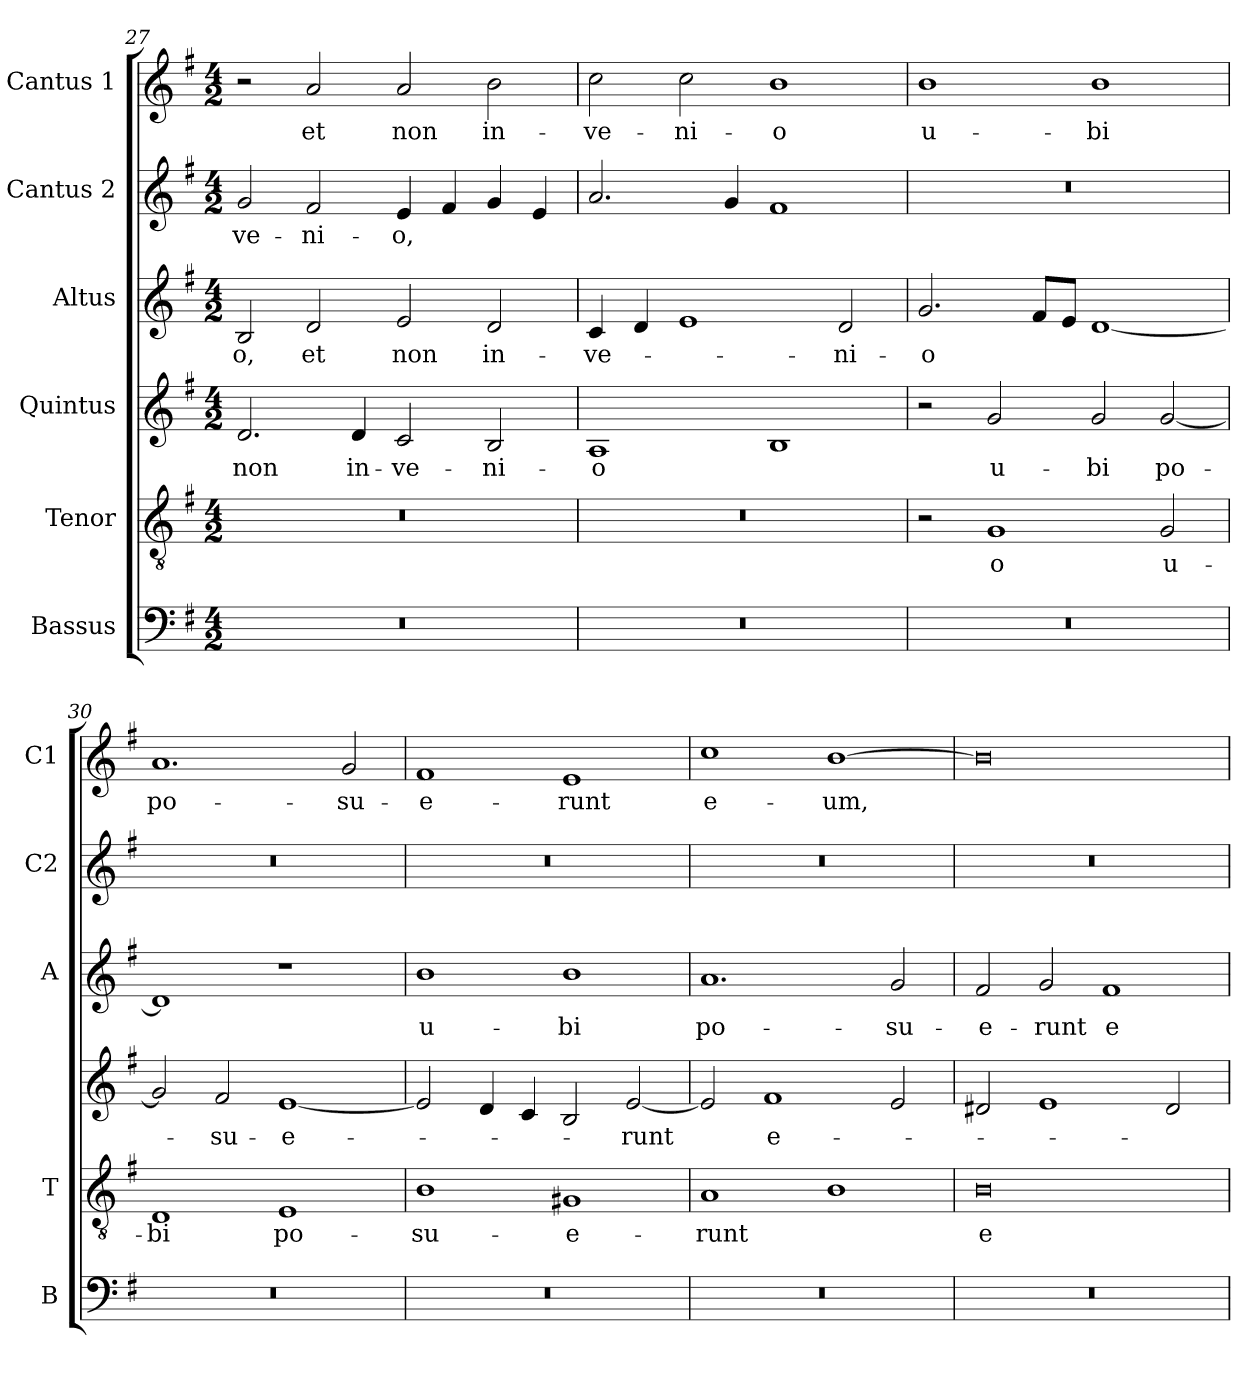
**kern	**kern	**text	**kern	**text	**kern	**text	**kern	**text	**kern	**text
*part6	*part5	*part5	*part4	*part4	*part3	*part3	*part2	*part2	*part1	*part1
*staff6	*staff5	*staff5	*staff4	*staff4	*staff3	*staff3	*staff2	*staff2	*staff1	*staff1
*I"Bassus	*I"Tenor	*	*I"Quintus	*	*I"Altus	*	*I"Cantus 2	*	*I"Cantus 1	*
*I'B	*I'T	*	*	*	*I'A	*	*I'C2	*	*I'C1	*
*clefF4	*clefGv2	*	*clefG2	*	*clefG2	*	*clefG2	*	*clefG2	*
*k[f#]	*k[f#]	*	*k[f#]	*	*k[f#]	*	*k[f#]	*	*k[f#]	*
*G:	*G:	*	*G:	*	*G:	*	*G:	*	*G:	*
*M4/2	*M4/2	*	*M4/2	*	*M4/2	*	*M4/2	*	*M4/2	*
=27	=27	=27	=27	=27	=27	=27	=27	=27	=27	=27
!	!	!	!	!LO:LY:b	!	!LO:LY:b	!	!LO:LY:b	!	!
0r	0r	.	2.d/	non	2B/	-o,	2g/	-ve-	2r	.
!	!	!	!	!	!	!LO:LY:b	!	!LO:LY:b	!	!LO:LY:b
.	.	.	.	.	2d/	et	2f#/	-ni-	2a/	et
!	!	!	!	!LO:LY:b	!	!	!	!	!	!
.	.	.	4d/	in-	.	.	.	.	.	.
!	!	!	!	!LO:LY:b	!	!LO:LY:b	!	!LO:LY:b	!	!LO:LY:b
.	.	.	2c/	-ve-	2e/	non	4e/	-o,	2a/	non
.	.	.	.	.	.	.	4f#/	.	.	.
!	!	!	!	!LO:LY:b	!	!LO:LY:b	!	!	!	!LO:LY:b
.	.	.	2B/	-ni-	2d/	in-	4g/	.	2b\	in-
.	.	.	.	.	.	.	4e/	.	.	.
!!LO:PB:g=z
=28	=28	=28	=28	=28	=28	=28	=28	=28	=28	=28
!	!	!	!	!LO:LY:b	!	!LO:LY:b	!	!	!	!LO:LY:b
0r	0r	.	1A	-o	4c/	-ve-	2.a/	.	2cc\	-ve-
.	.	.	.	.	4d/	.	.	.	.	.
!	!	!	!	!	!	!	!	!	!	!LO:LY:b
.	.	.	.	.	1e	.	.	.	2cc\	-ni-
.	.	.	.	.	.	.	4g/	.	.	.
!	!	!	!	!	!	!	!	!	!	!LO:LY:b
.	.	.	1B	.	.	.	1f#	.	1b	-o
!	!	!	!	!	!	!LO:LY:b	!	!	!	!
.	.	.	.	.	2d/	-ni-	.	.	.	.
=29	=29	=29	=29	=29	=29	=29	=29	=29	=29	=29
!	!	!	!	!	!	!LO:LY:b	!	!	!	!LO:LY:b
0r	2r	.	2r	.	2.g/	-o	0r	.	1b	u-
!	!	!LO:LY:b	!	!LO:LY:b	!	!	!	!	!	!
.	1G	o	2g/	u-	.	.	.	.	.	.
.	.	.	.	.	8f#/L	.	.	.	.	.
.	.	.	.	.	8e/J	.	.	.	.	.
!	!	!	!	!LO:LY:b	!	!	!	!	!	!LO:LY:b
.	.	.	2g/	-bi	[1d	.	.	.	1b	-bi
!	!	!LO:LY:b	!	!LO:LY:b	!	!	!	!	!	!
.	2G/	u-	[2g/	po-	.	.	.	.	.	.
=30	=30	=30	=30	=30	=30	=30	=30	=30	=30	=30
!	!	!LO:LY:b	!	!	!	!	!	!	!	!LO:LY:b
0r	1D	-bi	2g/]	.	1d]	.	0r	.	1.a	po-
!	!	!	!	!LO:LY:b	!	!	!	!	!	!
.	.	.	2f#/	-su-	.	.	.	.	.	.
!	!	!LO:LY:b	!	!LO:LY:b	!	!	!	!	!	!
.	1E	po-	[1e	-e-	1r	.	.	.	.	.
!	!	!	!	!	!	!	!	!	!	!LO:LY:b
.	.	.	.	.	.	.	.	.	2g/	-su-
=31	=31	=31	=31	=31	=31	=31	=31	=31	=31	=31
!	!	!LO:LY:b	!	!	!	!LO:LY:b	!	!	!	!LO:LY:b
0r	1B	-su-	2e/]	.	1b	u-	0r	.	1f#	-e-
.	.	.	4d/	.	.	.	.	.	.	.
.	.	.	4c/	.	.	.	.	.	.	.
!	!	!LO:LY:b	!	!	!	!LO:LY:b	!	!	!	!LO:LY:b
.	1G#X	-e-	2B/	.	1b	-bi	.	.	1e	-runt
!	!	!	!	!LO:LY:b	!	!	!	!	!	!
.	.	.	[2e/	-runt	.	.	.	.	.	.
=32	=32	=32	=32	=32	=32	=32	=32	=32	=32	=32
!	!	!LO:LY:b	!	!	!	!LO:LY:b	!	!	!	!LO:LY:b
0r	1A	-runt	2e/]	.	1.a	po-	0r	.	1cc	e-
!	!	!	!	!LO:LY:b	!	!	!	!	!	!
.	.	.	1f#i	e-	.	.	.	.	.	.
!	!	!	!	!	!	!	!	!	!	!LO:LY:b
.	1B	.	.	.	.	.	.	.	[1b	-um,
!	!	!	!	!	!	!LO:LY:b	!	!	!	!
.	.	.	2e/	.	2g/	-su-	.	.	.	.
!!LO:LB:g=z
=33	=33	=33	=33	=33	=33	=33	=33	=33	=33	=33
!	!	!LO:LY:b	!	!	!	!LO:LY:b	!	!	!	!
0r	0B	e-	2d#X/	.	2f#/	-e-	0r	.	0b]	.
!	!	!	!	!	!	!LO:LY:b	!	!	!	!
.	.	.	1e	.	2g/	-runt	.	.	.	.
!	!	!	!	!	!	!LO:LY:b	!	!	!	!
.	.	.	.	.	1f#	e-	.	.	.	.
.	.	.	2d#/	.	.	.	.	.	.	.
=	=	=	=	=	=	=	=	=	=	=
*-	*-	*-	*-	*-	*-	*-	*-	*-	*-	*-
